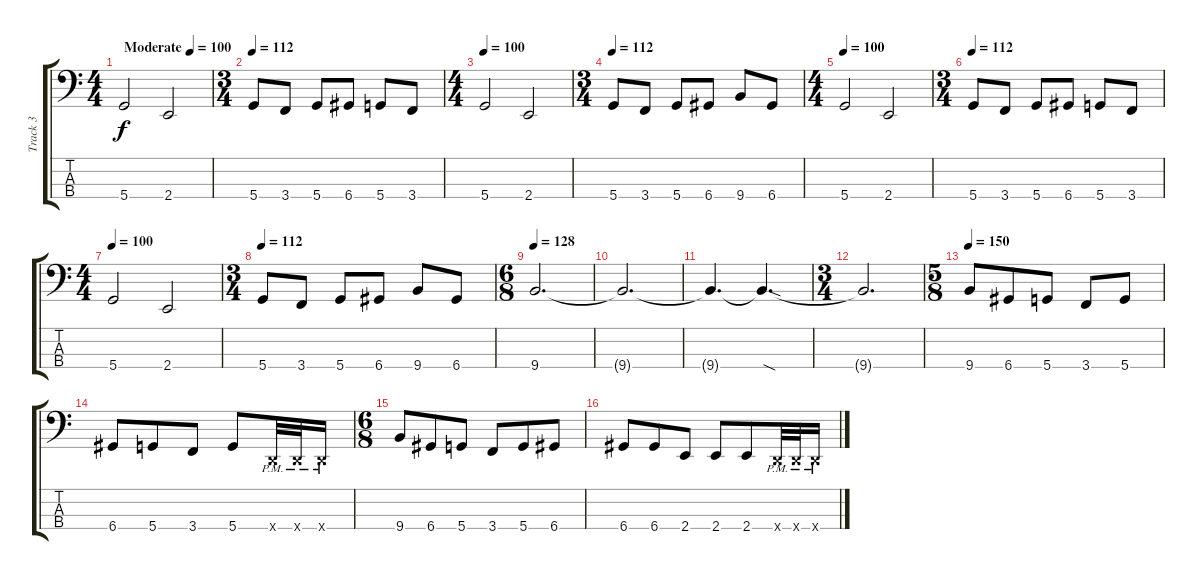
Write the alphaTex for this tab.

\track ("Track 3" "Track 3") {instrument electricbasspick}
\staff {score tabs}
\tuning (G2 D2 A1 D1) {hide}
\ts (4 4)
\tempo (100 "Moderate")
\clef f4
\ks c
5.4.2{dy f instrument electricbasspick} 2.4.2 |
\ts (3 4)
\tempo 112
5.4.8 3.4.8 5.4.8 6.4.8 5.4.8 3.4.8 |
\ts (4 4)
\tempo 100
5.4.2 2.4.2 |
\ts (3 4)
\tempo 112
5.4.8 3.4.8 5.4.8 6.4.8 9.4.8 6.4.8 |
\ts (4 4)
\tempo 100
5.4.2 2.4.2 |
\ts (3 4)
\tempo 112
5.4.8 3.4.8 5.4.8 6.4.8 5.4.8 3.4.8 |
\ts (4 4)
\tempo 100
5.4.2 2.4.2 |
\ts (3 4)
\tempo 112
5.4.8 3.4.8 5.4.8 6.4.8 9.4.8 6.4.8 |
\ts (6 8)
\tempo 128
9.4.2{d} |
9.4{t}.2{d} |
9.4{t}.4{d} 9.4{sod t}.4{d} |
\ts (3 4)
9.4{t}.2{d} |
\ts (5 8)
\tempo 150
9.4.8 6.4.8 5.4.8 3.4.8 5.4.8 |
6.4.8 5.4.8 3.4.8 5.4.8 0.4{pm x}.32 0.4{pm x}.32 0.4{pm x}.16 |
\ts (6 8)
9.4.8 6.4.8 5.4.8 3.4.8 5.4.8 6.4.8 |
6.4.8 6.4.8 2.4.8 2.4.8 2.4.8 0.4{pm x}.32 0.4{pm x}.32 0.4{pm x}.16
